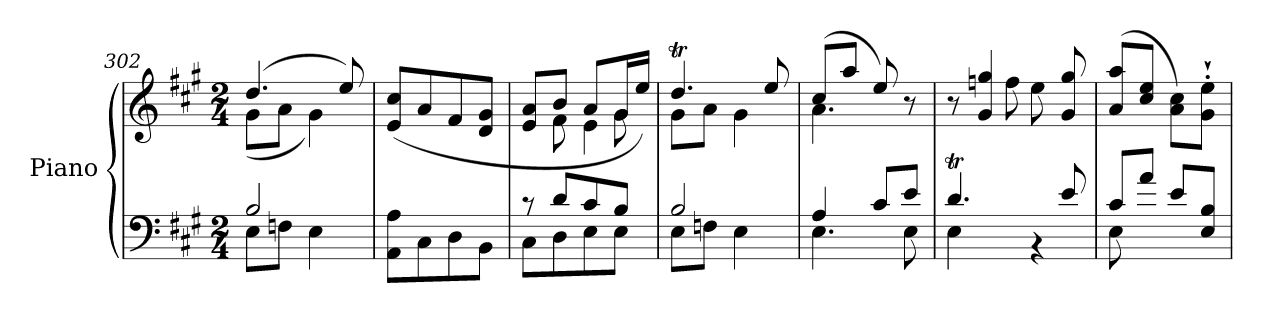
**kern	**kern
*part1	*part1
*staff2	*staff1
*I"Piano	*
*I'Pno	*
!!LO:LB:g=z
*clefF4	*clefG2
*k[f#c#g#]	*k[f#c#g#]
*A:	*A:
*M2/4	*M2/4
=302	=302
*^	*^
2B/	8E\L	(>4.dd/	(<8g#\L
.	8Fn\J	.	8a\J
.	4E\	.	4g#\)
.	.	8ee/)	.
*v	*v	*	*
*	*v	*v
=303	=303
8AA\ 8A\L	(>8e/ 8cc#/L
8C#\	8a/
8D\	8f#/
8BB\J	8d/ 8g#/J
=304	=304
*^	*^
*	*	*	*^
8rc	8C#\L	8e/ 8a/L	8ryy	4.ryy
8d/L	8D\	8b/J	8f#\	.
8c#/	8E\	8a/L	4e\	.
8B/J	8E\J	16g#/L	.	8g#\
.	.	16ee/JJ)	.	.
*	*	*	*v	*v
=305	=305	=305	=305
2B/	8E\L	4.ddT/	8g#\L
.	8Fn\J	.	8a\J
.	4E\	.	4g#\
.	.	8ee/	.
=306	=306	=306	=306
4A/	4.E\	(>8cc#/L	4.a\
.	.	8aa/J	.
8c#/L	.	8ee/)	.
8e/J	8E\	8r	8ryy
=307	=307	=307	=307
4.dT/	4E\	8r	8ryy
.	.	4g#/ 4gg#/	8ffn\
.	4r	.	8ee\
8e/	.	8g#/ 8gg#/	8ryy
*	*	*v	*v
=308	=308	=308
8c#/L	8E\	(>8a/ 8aa/L
8a/J	4.ryy	8cc#/ 8ee/J
8e/L	.	8a\ 8cc#\L)
8E/ 8B/J	.	8g#\'` 8ee\'`J
*v	*v	*
=	=
*-	*-
